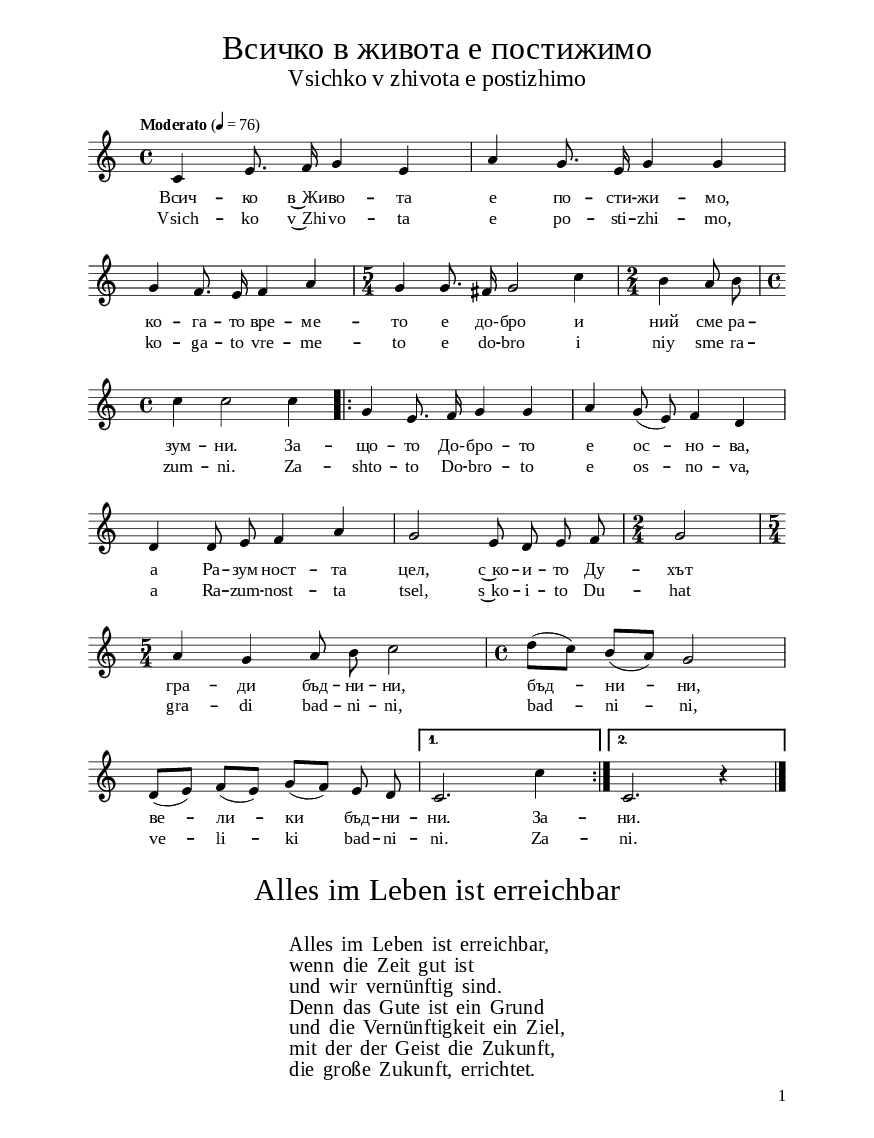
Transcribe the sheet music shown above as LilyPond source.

\version "2.24.0"

% include paper part and global functions
\include "include/globals.ily"

\bookpart {
  \label #'ref100
  \tocItem \markup "Всичко в живота е постижимо – Vsichko v zhivota e postizhimo"
  \include "include/bookpart-paper.ily"
  \score {
    \include "include/score-layout.ily"


    \new Voice \absolute  {
      \clef treble
      \key c \major
      \time 4/4
      \tempoFunc "Moderato" 4 "76"
      \autoBeamOff

      \autoBeamOff

      c'4 e'8. f'16 g'4 e' | a'4 g'8. e'16 g'4 g' \break |

      g'4 f'8. e'16 f'4 a' | \time 5/4  g'4 g'8. fis'16 g'2 c''4 | \time 2/4  b'4 a'8 b' \break |

      \time 4/4  c''4 c''2 c''4 \repeat volta 2 {
        g'4 e'8. f'16 g'4 g' | a'4 g'8 ( e' ) f'4 d' | \break

        d'4 d'8 e' f'4 a' g'2 e'8 d' e' f' | \time 2/4  g'2 | \break

        \time 5/4  a'4 g' a'8 b' c''2 | \time 4/4  d''8 [( c'' )] b' [( a' )] g'2 \break

        d'8  [( e' )] f' [( e' )] g' [( f' )] e' d'
      } \alternative { { | c'2. c''4 | } {c'2. r4 } } \bar "|."
    }

    \addlyrics {
      Всич -- ко
      в~Жи -- во -- та е по -- сти -- жи -- мо, ко --
      га -- то вре -- ме -- то е "до-" -- бро и ний сме
      ра -- зум -- ни. За -- що -- то "До-" -- бро -- то
      е ос -- но -- ва, а Ра -- зум -- ност -- та
      цел, с~ко -- и -- то Ду -- хът гра -- ди бъд --
      ни -- ни, бъд -- ни -- ни, ве -- ли -- ки бъд --
      ни -- ни. За -- ни.
    }

    \addlyrics {
      Vsich -- ko
      v~Zhi -- vo -- ta e po -- sti -- zhi -- mo, ko --
      ga -- to vre -- me -- to e do -- bro i niy sme
      ra -- zum -- ni. Za -- shto -- to Do -- bro -- to
      e os -- no -- va, a Ra -- zum -- nost -- ta
      tsel, s~ko -- i -- to Du -- hat gra -- di bad --
      ni -- ni, bad -- ni -- ni, ve -- li -- ki bad --
      ni -- ni. Za -- ni.
    }


    \header {
      title = \titleFunc "Всичко в живота е постижимо" "Vsichko v zhivota e postizhimo"
    }

    \midi{}

  } % score

 % \markup \dc-two "D.C." "con repitione"
  

  % include foreign translation(s) of the song
 
  \version "2.20.0"

\markup \fill-line { \fontsize #6 "Alles im Leben ist erreichbar" }
\markup \null
\markup \null
\markup \fontsize #+2.5 {
    \hspace #18
    \override #'(baseline-skip . 2)
    
        \column {
     \line { " " }      
  \line { " "   Alles im Leben ist erreichbar, }

 \line { " " wenn die Zeit gut ist  }

 \line { " " und wir vernünftig sind. }

 \line { " " Denn das Gute ist ein Grund  }

 \line { " " und die Vernünftigkeit ein Ziel,  }

 \line { " " mit der der Geist die Zukunft, }

 \line { " " die große Zukunft, errichtet. }
       
    }
    
    
}
        


} % bookpart
